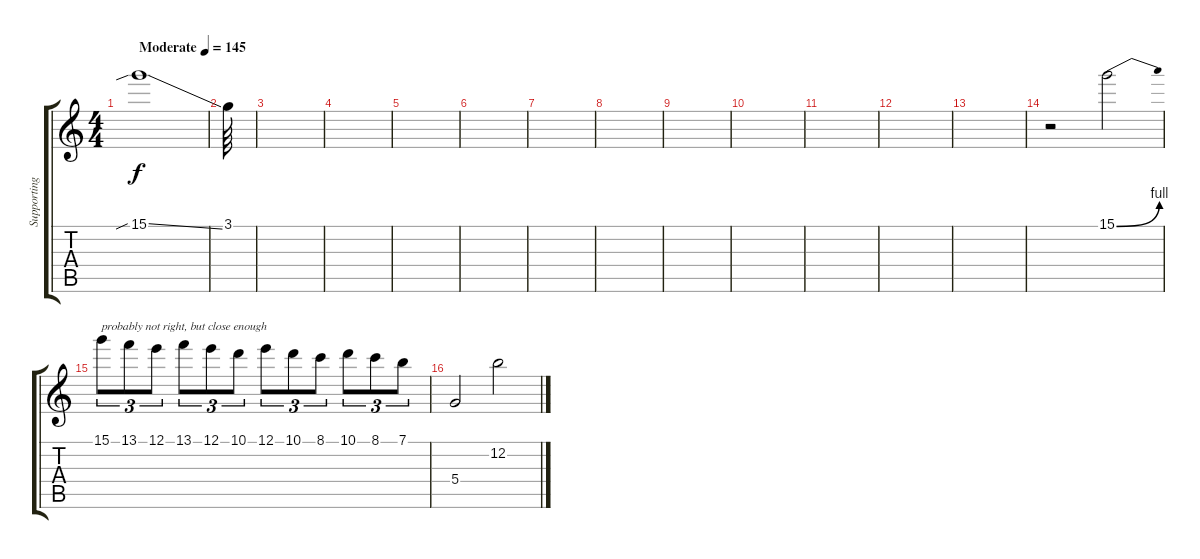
\track ("Supporting Guitar" "Supporting") {instrument distortionguitar}
\staff {score tabs}
\tuning (E4 B3 G3 D3 A2 E2) {hide}
\ts (4 4)
\tempo (145 "Moderate")
\clef g2
\ks c
15.1{sib ss}.1{dy f instrument distortionguitar} |
3.1.64 |
|
|
|
|
|
|
|
|
|
|
|
r.2 15.1{be (bend 0 0 60 4)}.2 |
15.1.8{tu (3 2) txt "probably not right, but close enough"} 13.1.8{tu (3 2)} 12.1.8{tu (3 2)} 13.1.8{tu (3 2)} 12.1.8{tu (3 2)} 10.1.8{tu (3 2)} 12.1.8{tu (3 2)} 10.1.8{tu (3 2)} 8.1.8{tu (3 2)} 10.1.8{tu (3 2)} 8.1.8{tu (3 2)} 7.1.8{tu (3 2)} |
5.4.2 12.2.2
